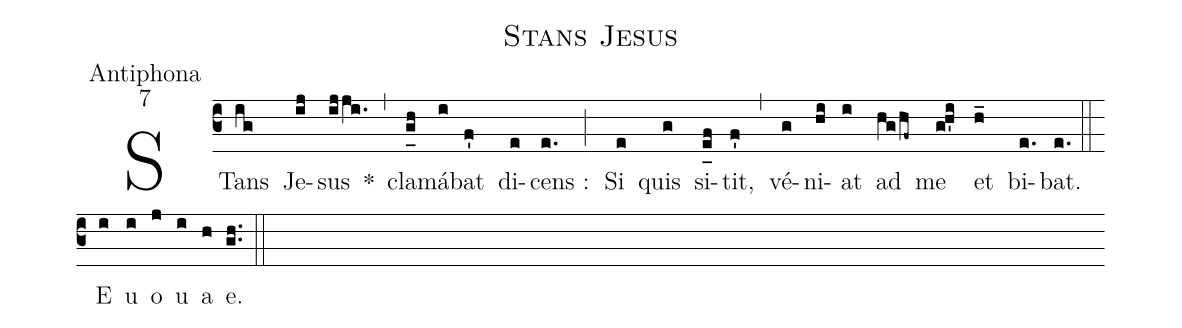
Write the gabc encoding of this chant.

name:Stans Jesus;
office-part:Antiphona;
mode:7;
%%
(c3) STans(ig) Je(ij)sus(ijji.) *(,) cla(g_[uh:l]h)má(i)bat(f') di(e)cens :(e.) (;) Si(e) quis(g) si(e_[uh:l]f)tit,(f') (,) vé(g)ni(hi)at(i) ad(hg/hf~) me(gh'i) et(h_) bi(e.)bat.(e.) (::) <eu>E(i) u(i) o(j) u(i) a(h) e.</eu>(gh..) (::)
